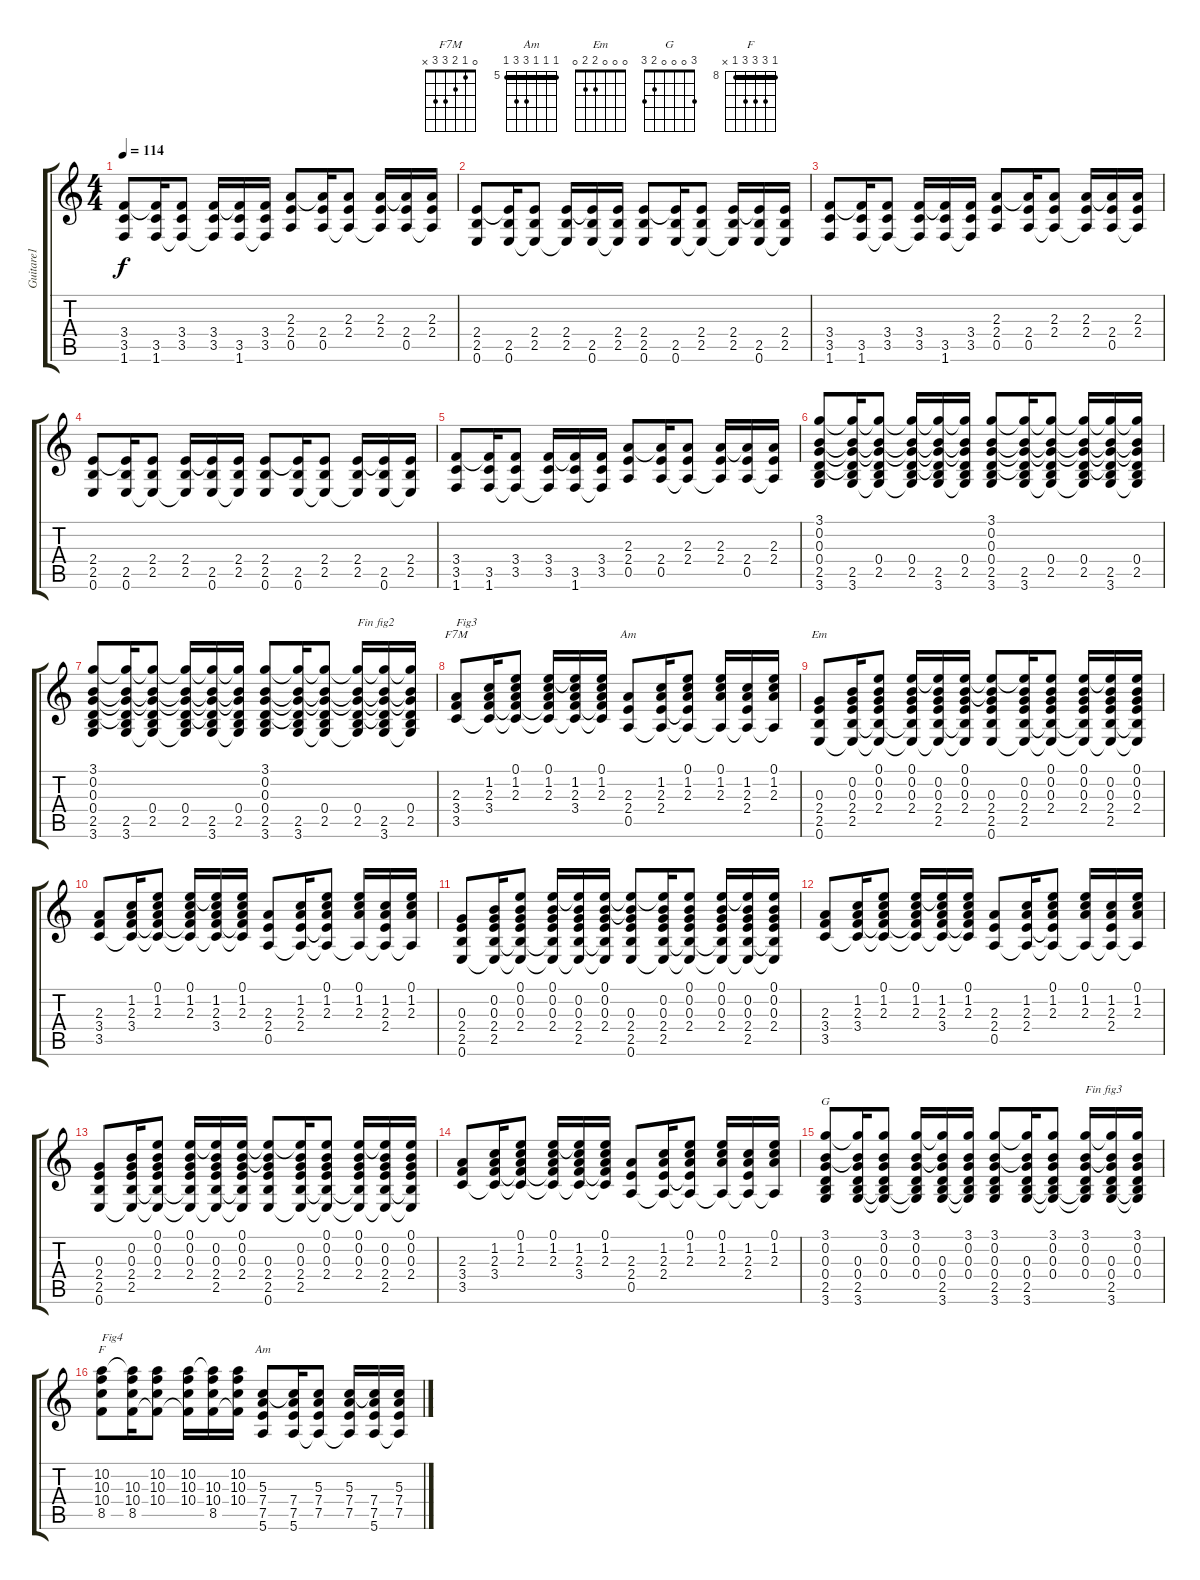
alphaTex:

\track ("Guitare1" "Guitare1") {instrument electricguitarclean}
\staff {score tabs}
\tuning (E4 B3 G3 D3 A2 E2) {hide}
\chord ("F7M" 0 1 2 3 3 x)
\chord ("Am" 0 1 2 2 0 x)
\chord ("Em" 0 0 0 2 2 0)
\chord ("G" 3 0 0 0 2 3)
\chord ("F" 8 10 10 10 8 x) {firstfret 8 barre 8}
\chord ("Am" 5 5 5 7 7 5) {firstfret 5 barre 5}
\ts (4 4)
\tempo 114
\clef g2
\ks c
(3.4 3.5 1.6).8{dy f} (3.4{t} 3.5 1.6).16 (3.4 3.5 1.6{t}).8 (3.4 3.5 1.6{t}).16 (3.4{t} 3.5 1.6).16 (3.4 3.5 1.6{t}).16 (2.3 2.4 0.5).8 (2.3{t} 2.4 0.5).16 (2.3 2.4 0.5{t}).8 (2.3 2.4 0.5{t}).16 (2.3{t} 2.4 0.5).16 (2.3 2.4 0.5{t}).16 |
(2.4 2.5 0.6).8 (2.4{t} 2.5 0.6).16 (2.4 2.5 0.6{t}).8 (2.4 2.5 0.6{t}).16 (2.4{t} 2.5 0.6).16 (2.4 2.5 0.6{t}).16 (2.4 2.5 0.6).8 (2.4{t} 2.5 0.6).16 (2.4 2.5 0.6{t}).8 (2.4 2.5 0.6{t}).16 (2.4{t} 2.5 0.6).16 (2.4 2.5 0.6{t}).16 |
(3.4 3.5 1.6).8 (3.4{t} 3.5 1.6).16 (3.4 3.5 1.6{t}).8 (3.4 3.5 1.6{t}).16 (3.4{t} 3.5 1.6).16 (3.4 3.5 1.6{t}).16 (2.3 2.4 0.5).8 (2.3{t} 2.4 0.5).16 (2.3 2.4 0.5{t}).8 (2.3 2.4 0.5{t}).16 (2.3{t} 2.4 0.5).16 (2.3 2.4 0.5{t}).16 |
(2.4 2.5 0.6).8 (2.4{t} 2.5 0.6).16 (2.4 2.5 0.6{t}).8 (2.4 2.5 0.6{t}).16 (2.4{t} 2.5 0.6).16 (2.4 2.5 0.6{t}).16 (2.4 2.5 0.6).8 (2.4{t} 2.5 0.6).16 (2.4 2.5 0.6{t}).8 (2.4 2.5 0.6{t}).16 (2.4{t} 2.5 0.6).16 (2.4 2.5 0.6{t}).16 |
(3.4 3.5 1.6).8 (3.4{t} 3.5 1.6).16 (3.4 3.5 1.6{t}).8 (3.4 3.5 1.6{t}).16 (3.4{t} 3.5 1.6).16 (3.4 3.5 1.6{t}).16 (2.3 2.4 0.5).8 (2.3{t} 2.4 0.5).16 (2.3 2.4 0.5{t}).8 (2.3 2.4 0.5{t}).16 (2.3{t} 2.4 0.5).16 (2.3 2.4 0.5{t}).16 |
(3.1 0.2 0.3 0.4 2.5 3.6).8 (3.1{t} 0.2{t} 0.3{t} 0.4{t} 2.5 3.6).16 (3.1{t} 0.2{t} 0.3{t} 0.4 2.5 3.6{t}).8 (3.1{t} 0.2{t} 0.3{t} 0.4 2.5 3.6{t}).16 (3.1{t} 0.2{t} 0.3{t} 0.4{t} 2.5 3.6).16 (3.1{t} 0.2{t} 0.3{t} 0.4 2.5 3.6{t}).16 (3.1 0.2 0.3 0.4 2.5 3.6).8 (3.1{t} 0.2{t} 0.3{t} 0.4{t} 2.5 3.6).16 (3.1{t} 0.2{t} 0.3{t} 0.4 2.5 3.6{t}).8 (3.1{t} 0.2{t} 0.3{t} 0.4 2.5 3.6{t}).16 (3.1{t} 0.2{t} 0.3{t} 0.4{t} 2.5 3.6).16 (3.1{t} 0.2{t} 0.3{t} 0.4 2.5 3.6{t}).16 |
(3.1 0.2 0.3 0.4 2.5 3.6).8 (3.1{t} 0.2{t} 0.3{t} 0.4{t} 2.5 3.6).16 (3.1{t} 0.2{t} 0.3{t} 0.4 2.5 3.6{t}).8 (3.1{t} 0.2{t} 0.3{t} 0.4 2.5 3.6{t}).16 (3.1{t} 0.2{t} 0.3{t} 0.4{t} 2.5 3.6).16 (3.1{t} 0.2{t} 0.3{t} 0.4 2.5 3.6{t}).16 (3.1 0.2 0.3 0.4 2.5 3.6).8 (3.1{t} 0.2{t} 0.3{t} 0.4{t} 2.5 3.6).16 (3.1{t} 0.2{t} 0.3{t} 0.4 2.5 3.6{t}).8 (3.1{t} 0.2{t} 0.3{t} 0.4 2.5 3.6{t}).16{txt "Fin fig2"} (3.1{t} 0.2{t} 0.3{t} 0.4{t} 2.5 3.6).16 (3.1{t} 0.2{t} 0.3{t} 0.4 2.5 3.6{t}).16 |
(2.3 3.4 3.5).8{ch "F7M" txt "Fig3"} (1.2 2.3 3.4 3.5{t}).16 (0.1 1.2 2.3 3.4{t} 3.5{t}).8 (0.1 1.2 2.3 3.4{t} 3.5{t}).16 (0.1{t} 1.2 2.3 3.4 3.5{t}).16 (0.1 1.2 2.3 3.4{t} 3.5{t}).16 (2.3 2.4 0.5).8{ch "Am"} (1.2 2.3 2.4 0.5{t}).16 (0.1 1.2 2.3 2.4{t} 0.5{t}).8 (0.1 1.2 2.3 0.5{t}).16 (1.2 2.3 2.4 0.5{t}).16 (0.1 1.2 2.3 0.5{t}).16 |
(0.3 2.4 2.5 0.6).8{ch "Em"} (0.2 0.3 2.4 2.5 0.6{t}).16 (0.1 0.2 0.3 2.4 2.5{t} 0.6{t}).8 (0.1 0.2 0.3 2.4 2.5{t} 0.6{t}).16 (0.1{t} 0.2 0.3 2.4 2.5 0.6{t}).16 (0.1 0.2 0.3 2.4 2.5{t} 0.6{t}).16 (0.1{t} 0.2{t} 0.3 2.4 2.5 0.6).8 (0.1{t} 0.2 0.3 2.4 2.5 0.6{t}).16 (0.1 0.2 0.3 2.4 2.5{t} 0.6{t}).8 (0.1 0.2 0.3 2.4 2.5{t} 0.6{t}).16 (0.1{t} 0.2 0.3 2.4 2.5 0.6{t}).16 (0.1 0.2 0.3 2.4 2.5{t} 0.6{t}).16 |
(2.3 3.4 3.5).8 (1.2 2.3 3.4 3.5{t}).16 (0.1 1.2 2.3 3.4{t} 3.5{t}).8 (0.1 1.2 2.3 3.4{t} 3.5{t}).16 (0.1{t} 1.2 2.3 3.4 3.5{t}).16 (0.1 1.2 2.3 3.4{t} 3.5{t}).16 (2.3 2.4 0.5).8 (1.2 2.3 2.4 0.5{t}).16 (0.1 1.2 2.3 2.4{t} 0.5{t}).8 (0.1 1.2 2.3 0.5{t}).16 (1.2 2.3 2.4 0.5{t}).16 (0.1 1.2 2.3 0.5{t}).16 |
(0.3 2.4 2.5 0.6).8 (0.2 0.3 2.4 2.5 0.6{t}).16 (0.1 0.2 0.3 2.4 2.5{t} 0.6{t}).8 (0.1 0.2 0.3 2.4 2.5{t} 0.6{t}).16 (0.1{t} 0.2 0.3 2.4 2.5 0.6{t}).16 (0.1 0.2 0.3 2.4 2.5{t} 0.6{t}).16 (0.1{t} 0.2{t} 0.3 2.4 2.5 0.6).8 (0.1{t} 0.2 0.3 2.4 2.5 0.6{t}).16 (0.1 0.2 0.3 2.4 2.5{t} 0.6{t}).8 (0.1 0.2 0.3 2.4 2.5{t} 0.6{t}).16 (0.1{t} 0.2 0.3 2.4 2.5 0.6{t}).16 (0.1 0.2 0.3 2.4 2.5{t} 0.6{t}).16 |
(2.3 3.4 3.5).8 (1.2 2.3 3.4 3.5{t}).16 (0.1 1.2 2.3 3.4{t} 3.5{t}).8 (0.1 1.2 2.3 3.4{t} 3.5{t}).16 (0.1{t} 1.2 2.3 3.4 3.5{t}).16 (0.1 1.2 2.3 3.4{t} 3.5{t}).16 (2.3 2.4 0.5).8 (1.2 2.3 2.4 0.5{t}).16 (0.1 1.2 2.3 2.4{t} 0.5{t}).8 (0.1 1.2 2.3 0.5{t}).16 (1.2 2.3 2.4 0.5{t}).16 (0.1 1.2 2.3 0.5{t}).16 |
(0.3 2.4 2.5 0.6).8 (0.2 0.3 2.4 2.5 0.6{t}).16 (0.1 0.2 0.3 2.4 2.5{t} 0.6{t}).8 (0.1 0.2 0.3 2.4 2.5{t} 0.6{t}).16 (0.1{t} 0.2 0.3 2.4 2.5 0.6{t}).16 (0.1 0.2 0.3 2.4 2.5{t} 0.6{t}).16 (0.1{t} 0.2{t} 0.3 2.4 2.5 0.6).8 (0.1{t} 0.2 0.3 2.4 2.5 0.6{t}).16 (0.1 0.2 0.3 2.4 2.5{t} 0.6{t}).8 (0.1 0.2 0.3 2.4 2.5{t} 0.6{t}).16 (0.1{t} 0.2 0.3 2.4 2.5 0.6{t}).16 (0.1 0.2 0.3 2.4 2.5{t} 0.6{t}).16 |
(2.3 3.4 3.5).8 (1.2 2.3 3.4 3.5{t}).16 (0.1 1.2 2.3 3.4{t} 3.5{t}).8 (0.1 1.2 2.3 3.4{t} 3.5{t}).16 (0.1{t} 1.2 2.3 3.4 3.5{t}).16 (0.1 1.2 2.3 3.4{t} 3.5{t}).16 (2.3 2.4 0.5).8 (1.2 2.3 2.4 0.5{t}).16 (0.1 1.2 2.3 2.4{t} 0.5{t}).8 (0.1 1.2 2.3 0.5{t}).16 (1.2 2.3 2.4 0.5{t}).16 (0.1 1.2 2.3 0.5{t}).16 |
(3.1 0.2 0.3 0.4 2.5 3.6).8{ch "G"} (3.1{t} 0.2{t} 0.3 0.4 2.5 3.6).16 (3.1 0.2 0.3 0.4 2.5{t} 3.6{t}).8 (3.1 0.2 0.3 0.4 2.5{t} 3.6{t}).16 (3.1{t} 0.2{t} 0.3 0.4 2.5 3.6).16 (3.1 0.2 0.3 0.4 2.5{t} 3.6{t}).16 (3.1 0.2 0.3 0.4 2.5 3.6).8 (3.1{t} 0.2{t} 0.3 0.4 2.5 3.6).16 (3.1 0.2 0.3 0.4 2.5{t} 3.6{t}).8 (3.1 0.2 0.3 0.4 2.5{t} 3.6{t}).16{txt "Fin fig3"} (3.1{t} 0.2{t} 0.3 0.4 2.5 3.6).16 (3.1 0.2 0.3 0.4 2.5{t} 3.6{t}).16 |
(10.2 10.3 10.4 8.5).8{ch "F" txt "Fig4"} (10.2{t} 10.3 10.4 8.5).16 (10.2 10.3 10.4 8.5{t}).8 (10.2 10.3 10.4 8.5{t}).16 (10.2{t} 10.3 10.4 8.5).16 (10.2 10.3 10.4 8.5{t}).16 (5.3 7.4 7.5 5.6).8{ch "Am"} (5.3{t} 7.4 7.5 5.6).16 (5.3 7.4 7.5 5.6{t}).8 (5.3 7.4 7.5 5.6{t}).16 (5.3{t} 7.4 7.5 5.6).16 (5.3 7.4 7.5 5.6{t}).16
